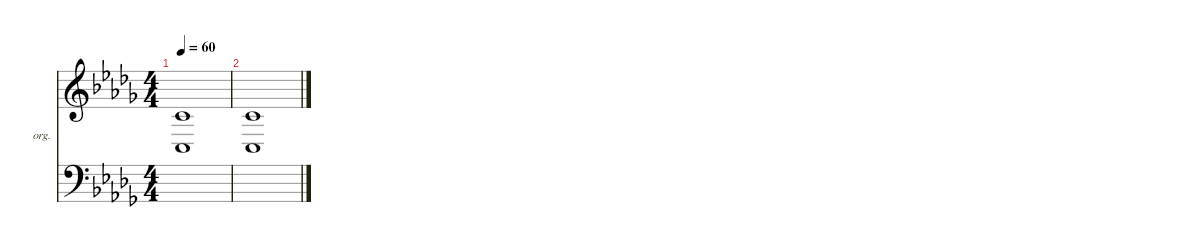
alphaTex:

\defaultSystemsLayout 4
\hideDynamics
\bracketExtendMode nobrackets
\firstSystemTrackNameOrientation horizontal
\otherSystemsTrackNameOrientation horizontal
\track ("Organ" "org.") {defaultSystemsLayout 4 instrument drawbarorgan}
\staff {score}
\tuning (E4 B3 G3 D3 A2 E2)
\ts (4 4)
\tempo 60
\clef g2
\ks db
(3.5{acc forcenatural} 5.3{acc forcenatural}).1{dy mf instrument drawbarorgan beam Up} |
(3.5{acc forcenatural} 5.3{acc forcenatural}).1{beam Up}
\staff {score}
\tuning (G2 D2 A1 E1 B0)
\clef f4
\ottava regular
\simile none
\ks db
|
